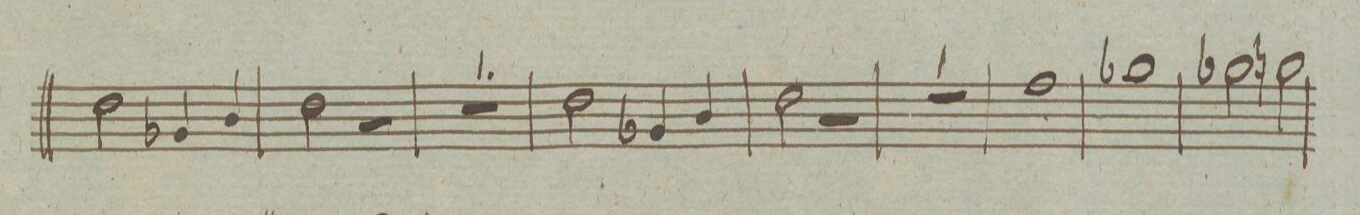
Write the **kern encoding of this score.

**kern	**dynam
*I"Fagotto Primo	*
*clefF4	*
*k[]	*
*met(c|)	*
*M2/2	*
2F\	.
4BB-X/	.
4D/	.
=160	=160
2F\	.
2r	.
=161	=161
1r	.
=162	=162
2F\	.
4BB-X/	.
4D/	.
=163	=163
2F\	.
2r	.
=164	=164
1r	.
=165	=165
1A\	.
=166	=166
1B-X\	.
=167	=167
2B-X\	.
2Bn\	.
=168	=168
*-	*-
